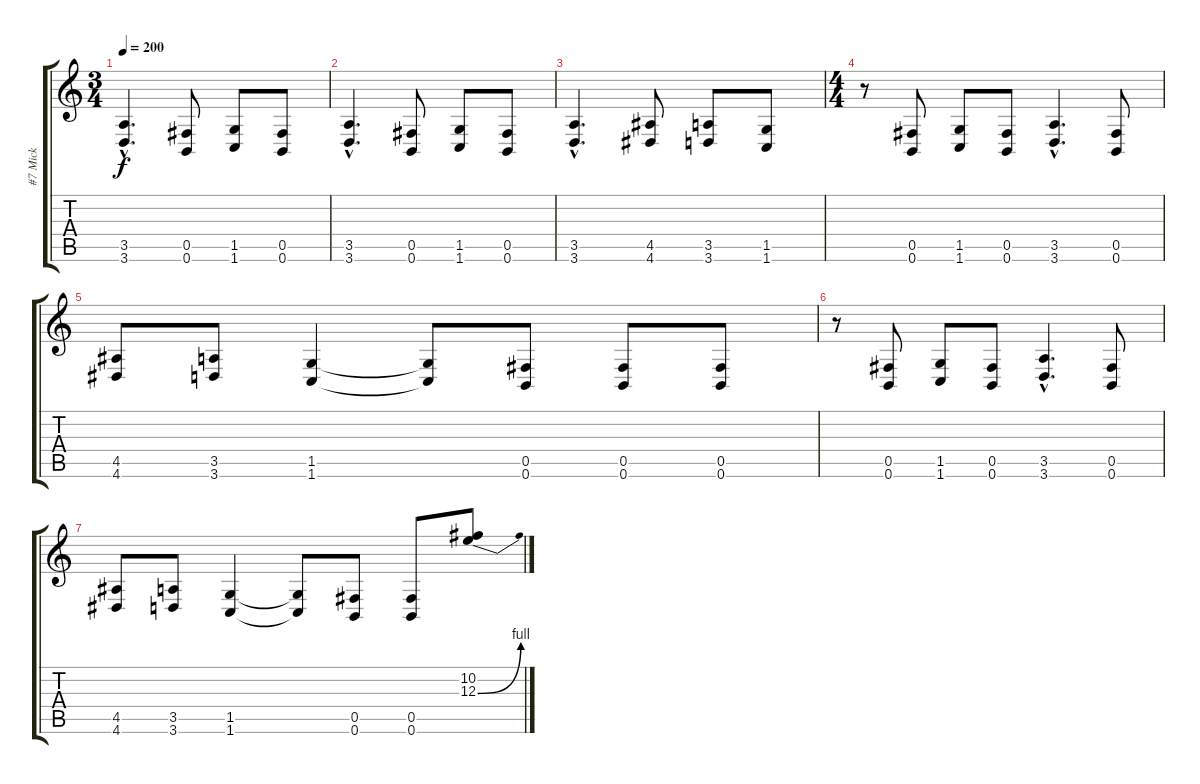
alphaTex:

\track ("#7 Mick" "#7 Mick") {instrument distortionguitar}
\staff {score tabs}
\tuning (Db4 Ab3 E3 B2 Gb2 B1) {hide}
\ts (3 4)
\tempo 200
\clef g2
\ks c
(3.5{hac} 3.6{hac}).4{d dy f} (0.5 0.6).8 (1.5 1.6).8 (0.5 0.6).8 |
(3.5{hac} 3.6{hac}).4{d} (0.5 0.6).8 (1.5 1.6).8 (0.5 0.6).8 |
(3.5{hac} 3.6{hac}).4{d} (4.5 4.6).8 (3.5 3.6).8 (1.5 1.6).8 |
\ts (4 4)
r.8 (0.5 0.6).8 (1.5 1.6).8 (0.5 0.6).8 (3.5{hac} 3.6{hac}).4{d} (0.5 0.6).8 |
(4.5 4.6).8 (3.5 3.6).8 (1.5 1.6).4 (1.5{t} 1.6{t}).8 (0.5 0.6).8 (0.5 0.6).8 (0.5 0.6).8 |
r.8 (0.5 0.6).8 (1.5 1.6).8 (0.5 0.6).8 (3.5{hac} 3.6{hac}).4{d} (0.5 0.6).8 |
(4.5 4.6).8 (3.5 3.6).8 (1.5 1.6).4 (1.5{t} 1.6{t}).8 (0.5 0.6).8 (0.5 0.6).8 (10.2 12.3{be (bend 0 0 60 4)}).8
